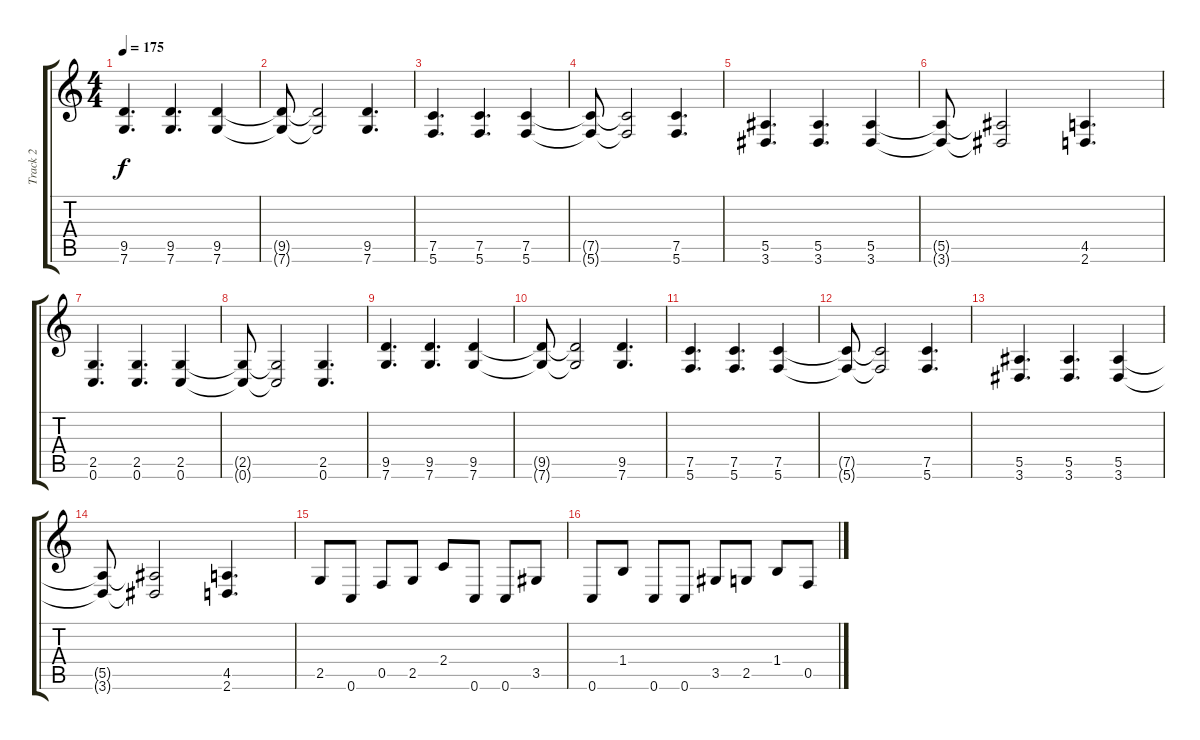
\track ("Track 2" "Track 2") {instrument distortionguitar}
\staff {score tabs}
\tuning (C4 G3 Eb3 Bb2 F2 C2) {hide}
\ts (4 4)
\tempo 175
\clef g2
\ks c
(9.5 7.6).4{d dy f} (9.5 7.6).4{d} (9.5 7.6).4 |
(9.5{t} 7.6{t}).8 (9.5{t} 7.6{t}).2 (9.5 7.6).4{d} |
(7.5 5.6).4{d} (7.5 5.6).4{d} (7.5 5.6).4 |
(7.5{t} 5.6{t}).8 (7.5{t} 5.6{t}).2 (7.5 5.6).4{d} |
(5.5 3.6).4{d} (5.5 3.6).4{d} (5.5 3.6).4 |
(5.5{t} 3.6{t}).8 (5.5{t} 3.6{t}).2 (4.5 2.6).4{d} |
(2.5 0.6).4{d} (2.5 0.6).4{d} (2.5 0.6).4 |
(2.5{t} 0.6{t}).8 (2.5{t} 0.6{t}).2 (2.5 0.6).4{d} |
(9.5 7.6).4{d} (9.5 7.6).4{d} (9.5 7.6).4 |
(9.5{t} 7.6{t}).8 (9.5{t} 7.6{t}).2 (9.5 7.6).4{d} |
(7.5 5.6).4{d} (7.5 5.6).4{d} (7.5 5.6).4 |
(7.5{t} 5.6{t}).8 (7.5{t} 5.6{t}).2 (7.5 5.6).4{d} |
(5.5 3.6).4{d} (5.5 3.6).4{d} (5.5 3.6).4 |
(5.5{t} 3.6{t}).8 (5.5{t} 3.6{t}).2 (4.5 2.6).4{d} |
2.5.8 0.6.8 0.5.8 2.5.8 2.4.8 0.6.8 0.6.8 3.5.8 |
0.6.8 1.4.8 0.6.8 0.6.8 3.5.8 2.5.8 1.4.8 0.5.8
